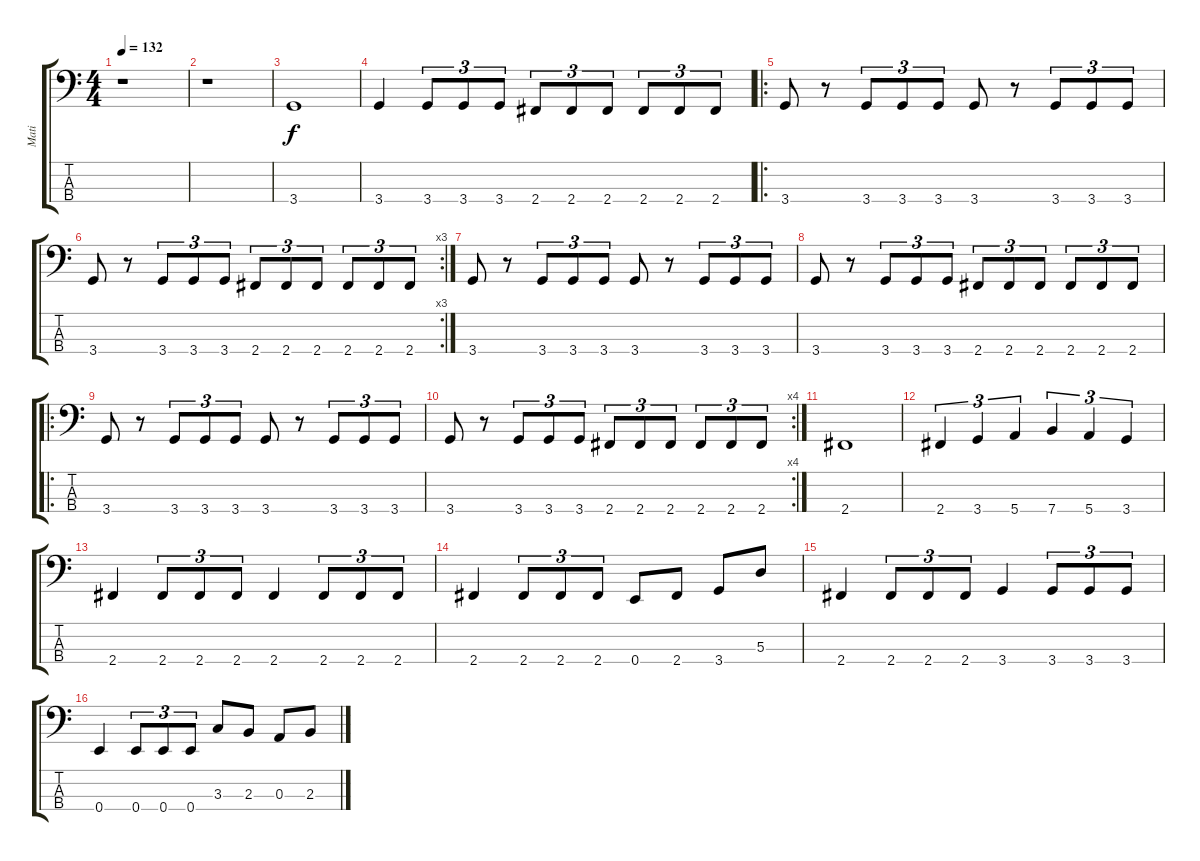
\track ("Mati" "Mati") {instrument electricbassfinger}
\staff {score tabs}
\tuning (G2 D2 A1 E1) {hide}
\ts (4 4)
\tempo 132
\clef f4
\ks c
r.1{dy f instrument electricbassfinger} |
r.1 |
3.4.1 |
3.4.4 3.4.8{tu (3 2)} 3.4.8{tu (3 2)} 3.4.8{tu (3 2)} 2.4.8{tu (3 2)} 2.4.8{tu (3 2)} 2.4.8{tu (3 2)} 2.4.8{tu (3 2)} 2.4.8{tu (3 2)} 2.4.8{tu (3 2)} |
\ro
3.4.8 r.8 3.4.8{tu (3 2)} 3.4.8{tu (3 2)} 3.4.8{tu (3 2)} 3.4.8 r.8 3.4.8{tu (3 2)} 3.4.8{tu (3 2)} 3.4.8{tu (3 2)} |
\rc 3
3.4.8 r.8 3.4.8{tu (3 2)} 3.4.8{tu (3 2)} 3.4.8{tu (3 2)} 2.4.8{tu (3 2)} 2.4.8{tu (3 2)} 2.4.8{tu (3 2)} 2.4.8{tu (3 2)} 2.4.8{tu (3 2)} 2.4.8{tu (3 2)} |
3.4.8 r.8 3.4.8{tu (3 2)} 3.4.8{tu (3 2)} 3.4.8{tu (3 2)} 3.4.8 r.8 3.4.8{tu (3 2)} 3.4.8{tu (3 2)} 3.4.8{tu (3 2)} |
3.4.8 r.8 3.4.8{tu (3 2)} 3.4.8{tu (3 2)} 3.4.8{tu (3 2)} 2.4.8{tu (3 2)} 2.4.8{tu (3 2)} 2.4.8{tu (3 2)} 2.4.8{tu (3 2)} 2.4.8{tu (3 2)} 2.4.8{tu (3 2)} |
\ro
3.4.8 r.8 3.4.8{tu (3 2)} 3.4.8{tu (3 2)} 3.4.8{tu (3 2)} 3.4.8 r.8 3.4.8{tu (3 2)} 3.4.8{tu (3 2)} 3.4.8{tu (3 2)} |
\rc 4
3.4.8 r.8 3.4.8{tu (3 2)} 3.4.8{tu (3 2)} 3.4.8{tu (3 2)} 2.4.8{tu (3 2)} 2.4.8{tu (3 2)} 2.4.8{tu (3 2)} 2.4.8{tu (3 2)} 2.4.8{tu (3 2)} 2.4.8{tu (3 2)} |
2.4.1 |
2.4.4{tu (3 2)} 3.4.4{tu (3 2)} 5.4.4{tu (3 2)} 7.4.4{tu (3 2)} 5.4.4{tu (3 2)} 3.4.4{tu (3 2)} |
2.4.4 2.4.8{tu (3 2)} 2.4.8{tu (3 2)} 2.4.8{tu (3 2)} 2.4.4 2.4.8{tu (3 2)} 2.4.8{tu (3 2)} 2.4.8{tu (3 2)} |
2.4.4 2.4.8{tu (3 2)} 2.4.8{tu (3 2)} 2.4.8{tu (3 2)} 0.4.8 2.4.8 3.4.8 5.3.8 |
2.4.4 2.4.8{tu (3 2)} 2.4.8{tu (3 2)} 2.4.8{tu (3 2)} 3.4.4 3.4.8{tu (3 2)} 3.4.8{tu (3 2)} 3.4.8{tu (3 2)} |
0.4.4 0.4.8{tu (3 2)} 0.4.8{tu (3 2)} 0.4.8{tu (3 2)} 3.3.8 2.3.8 0.3.8 2.3.8
